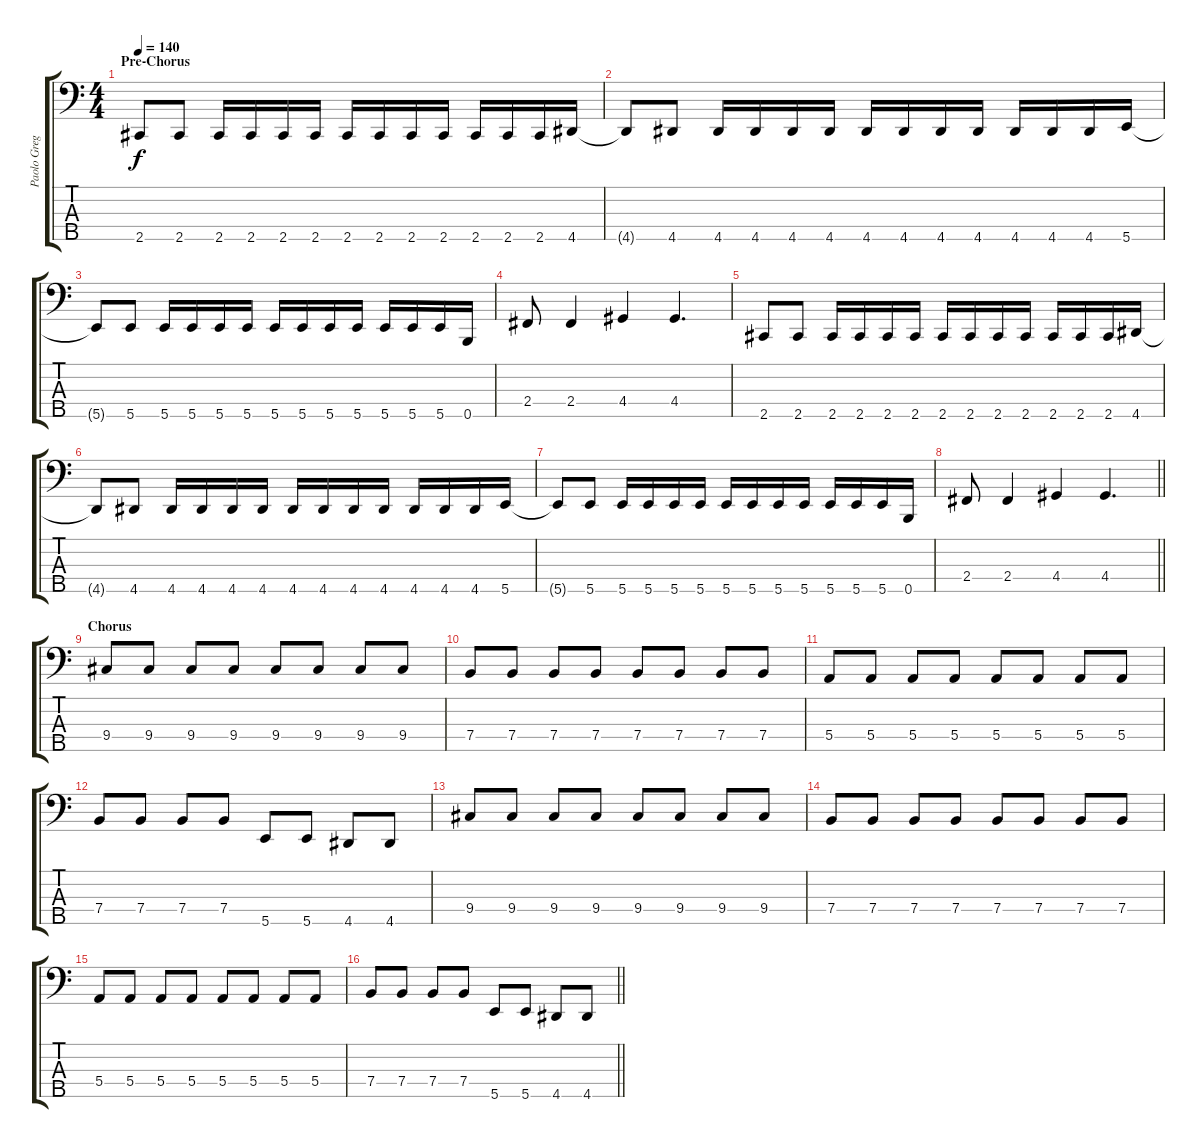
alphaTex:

\track ("Paolo Gregoletto" "Paolo Greg") {instrument electricbassfinger}
\staff {score tabs}
\tuning (G2 D2 A1 E1 B0) {hide}
\ts (4 4)
\section ("" "Pre-Chorus")
\tempo 140
\clef f4
\ks c
2.5.8{dy f} 2.5.8 2.5.16 2.5.16 2.5.16 2.5.16 2.5.16 2.5.16 2.5.16 2.5.16 2.5.16 2.5.16 2.5.16 4.5.16 |
4.5{t}.8 4.5.8 4.5.16 4.5.16 4.5.16 4.5.16 4.5.16 4.5.16 4.5.16 4.5.16 4.5.16 4.5.16 4.5.16 5.5.16 |
5.5{t}.8 5.5.8 5.5.16 5.5.16 5.5.16 5.5.16 5.5.16 5.5.16 5.5.16 5.5.16 5.5.16 5.5.16 5.5.16 0.5.16 |
2.4.8 2.4.4 4.4.4 4.4.4{d} |
2.5.8 2.5.8 2.5.16 2.5.16 2.5.16 2.5.16 2.5.16 2.5.16 2.5.16 2.5.16 2.5.16 2.5.16 2.5.16 4.5.16 |
4.5{t}.8 4.5.8 4.5.16 4.5.16 4.5.16 4.5.16 4.5.16 4.5.16 4.5.16 4.5.16 4.5.16 4.5.16 4.5.16 5.5.16 |
5.5{t}.8 5.5.8 5.5.16 5.5.16 5.5.16 5.5.16 5.5.16 5.5.16 5.5.16 5.5.16 5.5.16 5.5.16 5.5.16 0.5.16 |
\barLineRight lightlight
2.4.8 2.4.4 4.4.4 4.4.4{d} |
\section ("" "Chorus")
9.4.8 9.4.8 9.4.8 9.4.8 9.4.8 9.4.8 9.4.8 9.4.8 |
7.4.8 7.4.8 7.4.8 7.4.8 7.4.8 7.4.8 7.4.8 7.4.8 |
5.4.8 5.4.8 5.4.8 5.4.8 5.4.8 5.4.8 5.4.8 5.4.8 |
7.4.8 7.4.8 7.4.8 7.4.8 5.5.8 5.5.8 4.5.8 4.5.8 |
9.4.8 9.4.8 9.4.8 9.4.8 9.4.8 9.4.8 9.4.8 9.4.8 |
7.4.8 7.4.8 7.4.8 7.4.8 7.4.8 7.4.8 7.4.8 7.4.8 |
5.4.8 5.4.8 5.4.8 5.4.8 5.4.8 5.4.8 5.4.8 5.4.8 |
\barLineRight lightlight
7.4.8 7.4.8 7.4.8 7.4.8 5.5.8 5.5.8 4.5.8 4.5.8
